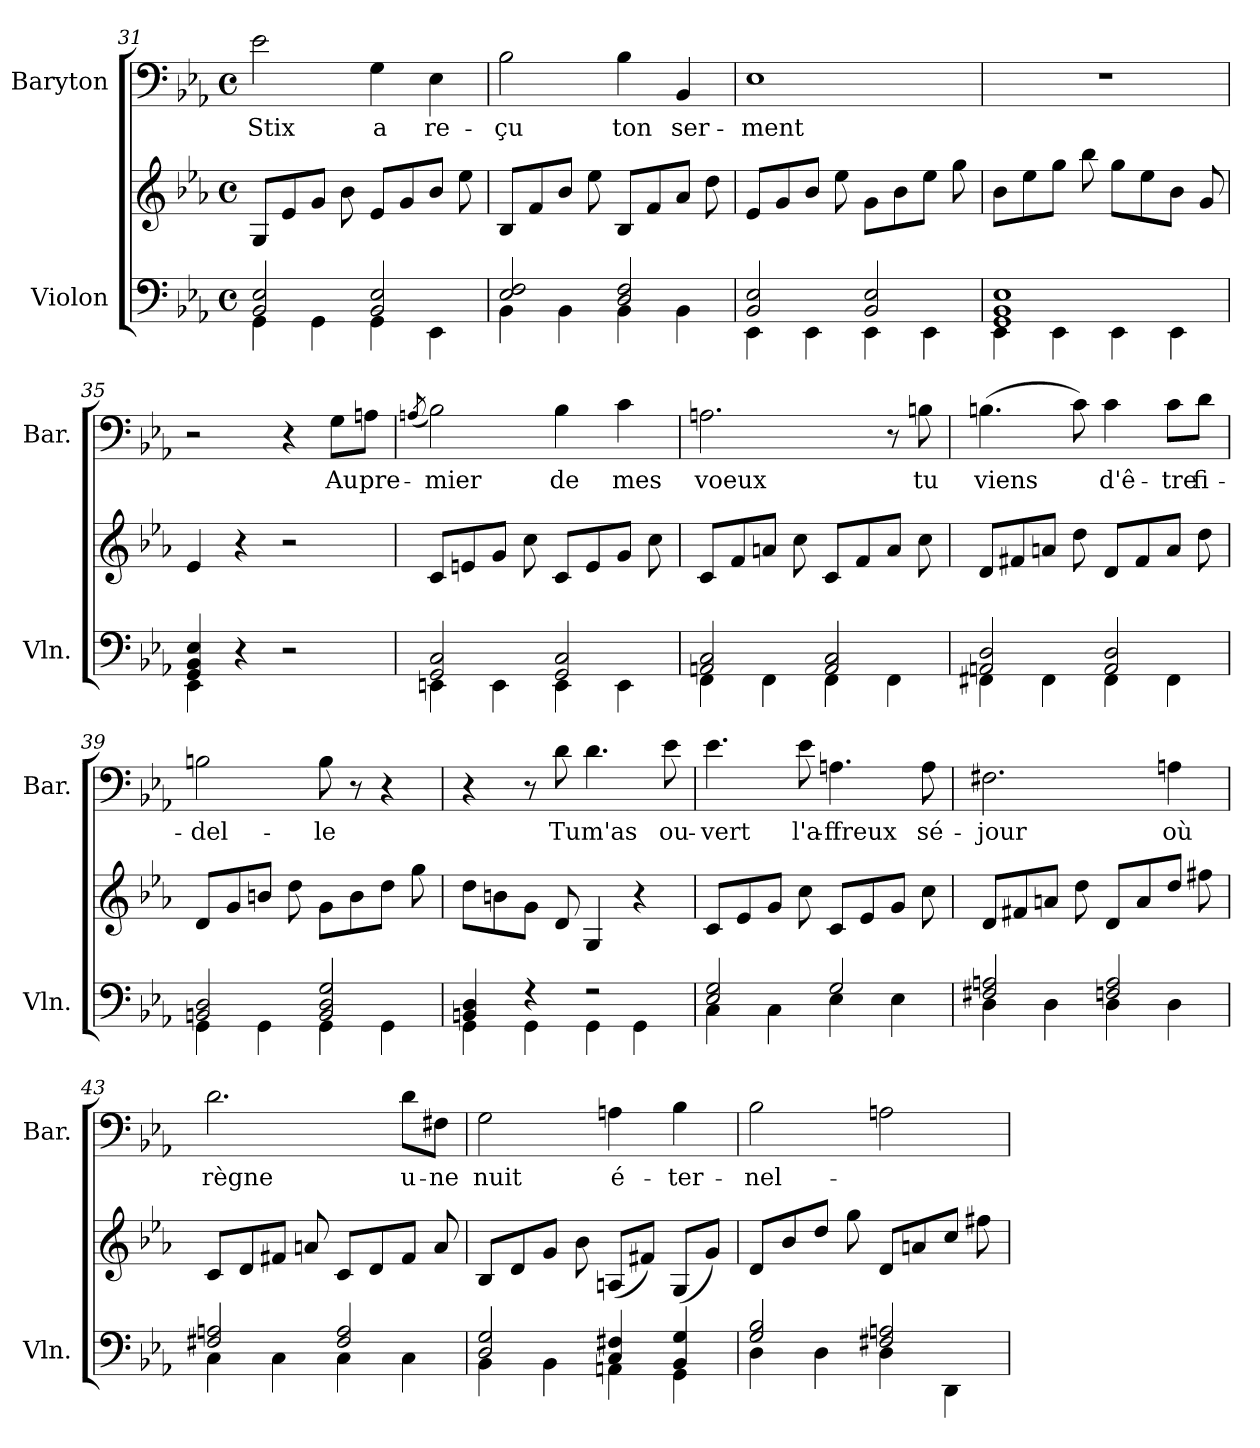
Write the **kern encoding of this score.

**kern	**kern	**kern	**text
*part2	*part2	*part1	*part1
*staff3	*staff2	*staff1	*staff1
*I"Violon	*	*I"Baryton	*
*I'Vln.	*	*I'Bar.	*
*clefF4	*clefG2	*clefF4	*
*k[b-e-a-]	*k[b-e-a-]	*k[b-e-a-]	*
*M4/4	*M4/4	*M4/4	*
*met(c)	*met(c)	*met(c)	*
=31	=31	=31	=31
*^	*	*	*
!	!	!	!	!LO:LY:b
2BB-/ 2E-/	4GG\	8G/L	2e-\	Stix
.	.	8e-/	.	.
.	4GG\	8g/J	.	.
.	.	8b-\	.	.
!	!	!	!	!LO:LY:b
2BB-/ 2E-/	4GG\	8e-/L	4G\	a
.	.	8g/	.	.
!	!	!	!	!LO:LY:b
.	4EE-\	8b-/J	4E-\	re-
.	.	8ee-\	.	.
=32	=32	=32	=32	=32
!	!	!	!	!LO:LY:b
2E-/ 2F/	4BB-\	8B-/L	2B-\	-çu
.	.	8f/	.	.
.	4BB-\	8b-/J	.	.
.	.	8ee-\	.	.
!	!	!	!	!LO:LY:b
2D/ 2F/	4BB-\	8B-/L	4B-\	ton
.	.	8f/	.	.
!	!	!	!	!LO:LY:b
.	4BB-\	8a-/J	4BB-/	ser-
.	.	8dd\	.	.
!!LO:LB:g=z
=33	=33	=33	=33	=33
!	!	!	!	!LO:LY:b
2BB-/ 2E-/	4EE-\	8e-/L	1E-	-ment
.	.	8g/	.	.
.	4EE-\	8b-/J	.	.
.	.	8ee-\	.	.
2BB-/ 2E-/	4EE-\	8g\L	.	.
.	.	8b-\	.	.
.	4EE-\	8ee-\J	.	.
.	.	8gg\	.	.
=34	=34	=34	=34	=34
1GG 1BB- 1E-	4EE-\	8b-\L	1r	.
.	.	8ee-\	.	.
.	4EE-\	8gg\J	.	.
.	.	8bb-\	.	.
.	4EE-\	8gg\L	.	.
.	.	8ee-\	.	.
.	4EE-\	8b-\J	.	.
.	.	8g/	.	.
=35	=35	=35	=35	=35
4GG/ 4BB-/ 4E-/	4EE-\	4e-/	2r	.
4r	2.ryy	4r	.	.
2r	.	2r	4r	.
!	!	!	!	!LO:LY:b
.	.	.	8G\L	Au
!	!	!	!	!LO:LY:b
.	.	.	8An\J	pre-
=36	=36	=36	=36	=36
.	.	.	(<8qAn/	.
!	!	!	!	!LO:LY:b
2GG/ 2C/	4EEn\	8c/L	2B-\)	-mier
.	.	8en/	.	.
.	4EE\	8g/J	.	.
.	.	8cc\	.	.
!	!	!	!	!LO:LY:b
2GG/ 2C/	4EE\	8c/L	4B-\	de
.	.	8e/	.	.
!	!	!	!	!LO:LY:b
.	4EE\	8g/J	4c\	mes
.	.	8cc\	.	.
=37	=37	=37	=37	=37
!	!	!	!	!LO:LY:b
2AAn/ 2C/	4FF\	8c/L	2.An\	voeux
.	.	8f/	.	.
.	4FF\	8an/J	.	.
.	.	8cc\	.	.
2AA/ 2C/	4FF\	8c/L	.	.
.	.	8f/	.	.
.	4FF\	8a/J	8r	.
!	!	!	!	!LO:LY:b
.	.	8cc\	8Bn\	tu
!!LO:LB:g=z
=38	=38	=38	=38	=38
!	!	!	!	!LO:LY:b
2AAn/ 2D/	4FF#X\	8d/L	(>4.Bn\	viens
.	.	8f#X/	.	.
.	4FF#\	8an/J	.	.
.	.	8dd\	8c\)	.
!	!	!	!	!LO:LY:b
2AA/ 2D/	4FF#\	8d/L	4c\	-d'ê-
.	.	8f#/	.	.
!	!	!	!	!LO:LY:b
.	4FF#\	8a/J	8c\L	-tre
!	!	!	!	!LO:LY:b
.	.	8dd\	8d\J	fi-
=39	=39	=39	=39	=39
!	!	!	!	!LO:LY:b
2BBn/ 2D/	4GG\	8d/L	2Bn\	-del-
.	.	8g/	.	.
.	4GG\	8bn/J	.	.
.	.	8dd\	.	.
!	!	!	!	!LO:LY:b
2BB/ 2D/ 2G/	4GG\	8g\L	8B\	-le
.	.	8b\	8r	.
.	4GG\	8dd\J	4r	.
.	.	8gg\	.	.
=40	=40	=40	=40	=40
4BBn/ 4D/	4GG\	8dd\L	4r	.
.	.	8bn\	.	.
4r	4GG\	8g\J	8r	.
!	!	!	!	!LO:LY:b
.	.	8d/	8d\	Tu
!	!	!	!	!LO:LY:b
2r	4GG\	4G/	4.d\	m'as
.	4GG\	4r	.	.
!	!	!	!	!LO:LY:b
.	.	.	8e-\	ou-
=41	=41	=41	=41	=41
!	!	!	!	!LO:LY:b
2E-/ 2G/	4C\	8c/L	4.e-\	-vert
.	.	8e-/	.	.
.	4C\	8g/J	.	.
!	!	!	!	!LO:LY:b
.	.	8cc\	8e-\	l'a-
!	!	!	!	!LO:LY:b
2G/	4E-\	8c/L	4.An\	-ffreux
.	.	8e-/	.	.
.	4E-\	8g/J	.	.
!	!	!	!	!LO:LY:b
.	.	8cc\	8A\	sé-
!!LO:LB:g=z
=42	=42	=42	=42	=42
!	!	!	!	!LO:LY:b
2F#X/ 2An/	4D\	8d/L	2.F#X\	-jour
.	.	8f#X/	.	.
.	4D\	8an/J	.	.
.	.	8dd\	.	.
2Fn/ 2A/	4D\	8d/L	.	.
.	.	8a/	.	.
!	!	!	!	!LO:LY:b
.	4D\	8dd/J	4An\	où
.	.	8ff#X\	.	.
=43	=43	=43	=43	=43
!	!	!	!	!LO:LY:b
2F#X/ 2An/	4C\	8c/L	2.d\	règne
.	.	8d/	.	.
.	4C\	8f#X/J	.	.
.	.	8an/	.	.
2F#/ 2A/	4C\	8c/L	.	.
.	.	8d/	.	.
!	!	!	!	!LO:LY:b
.	4C\	8f#/J	8d\L	u-
!	!	!	!	!LO:LY:b
.	.	8a/	8F#X\J	-ne
=44	=44	=44	=44	=44
!	!	!	!	!LO:LY:b
2D/ 2G/	4BB-\	8B-/L	2G\	nuit
.	.	8d/	.	.
.	4BB-\	8g/J	.	.
.	.	8b-\	.	.
!	!	!	!	!LO:LY:b
4C/ 4F#X/	4AAn\	(<8An/L	4An\	é-
.	.	8f#X/J)	.	.
!	!	!	!	!LO:LY:b
4BB-/ 4G/	4GG\	(<8G/L	4B-\	-ter-
.	.	8g/J)	.	.
=45	=45	=45	=45	=45
!	!	!	!	!LO:LY:b
2G/ 2B-/	4D\	8d/L	2B-\	-nel-
.	.	8b-/	.	.
.	4D\	8dd/J	.	.
.	.	8gg\	.	.
2F#X/ 2An/	4D\	8d/L	2An\	.
.	.	8an/	.	.
.	4DD\	8cc/J	.	.
.	.	8ff#X\	.	.
*v	*v	*	*	*
=	=	=	=
*-	*-	*-	*-
